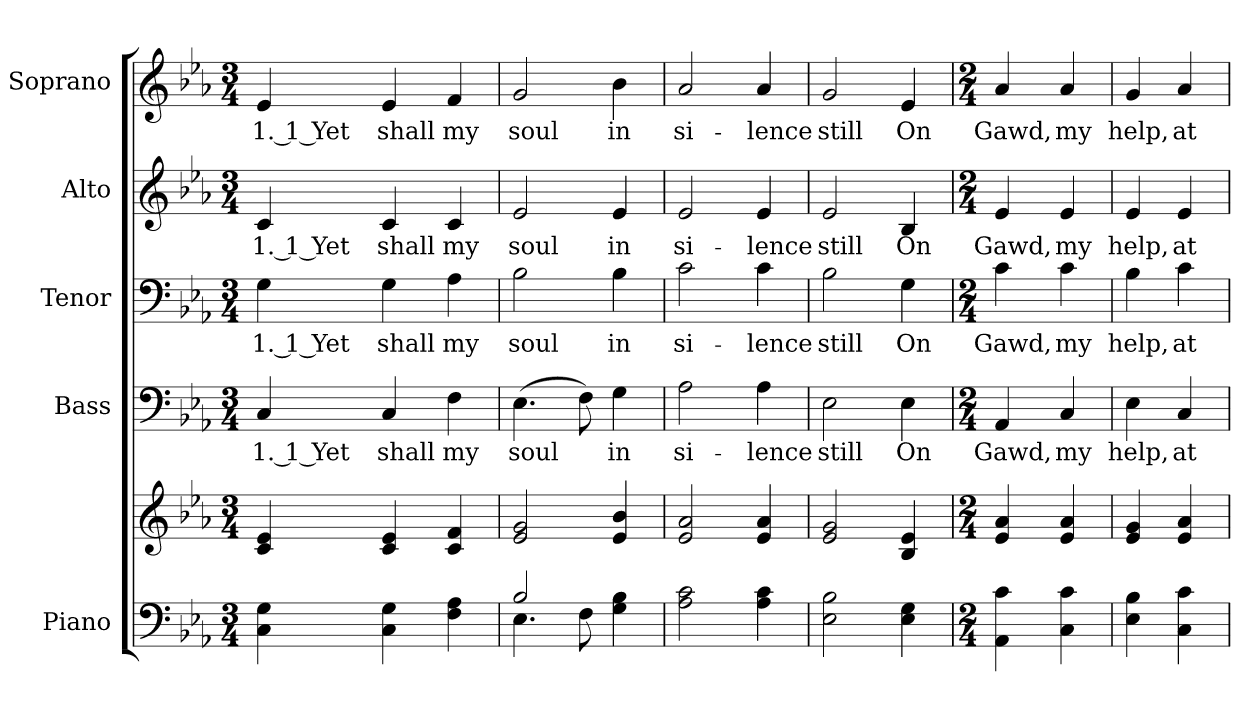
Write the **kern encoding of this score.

**kern	**kern	**kern	**text	**kern	**text	**kern	**text	**kern	**text
*part5	*part5	*part4	*part4	*part3	*part3	*part2	*part2	*part1	*part1
*staff6	*staff5	*staff4	*staff4	*staff3	*staff3	*staff2	*staff2	*staff1	*staff1
*I"Piano	*	*I"Bass	*	*I"Tenor	*	*I"Alto	*	*I"Soprano	*
*I'Pno.	*	*I'B.	*	*I'T.	*	*I'A.	*	*I'S.	*
!!LO:PB:g=z
*clefF4	*clefG2	*clefF4	*	*clefF4	*	*clefG2	*	*clefG2	*
*k[b-e-a-]	*k[b-e-a-]	*k[b-e-a-]	*	*k[b-e-a-]	*	*k[b-e-a-]	*	*k[b-e-a-]	*
*E-:	*E-:	*E-:	*	*E-:	*	*E-:	*	*E-:	*
*M3/4	*M3/4	*M3/4	*	*M3/4	*	*M3/4	*	*M3/4	*
*MM150	*MM150	*MM150	*	*MM150	*	*MM150	*	*MM150	*
=1	=1	=1	=1	=1	=1	=1	=1	=1	=1
!	!	!	!LO:LY:b:color=#000000	!	!	!	!	!	!
!	!	!	!	!	!LO:LY:b:color=#000000	!	!	!	!
!	!	!	!	!	!	!	!LO:LY:b:color=#000000	!	!
!	!	!	!	!	!	!	!	!	!LO:LY:b:color=#000000
4Ci\ 4Gi	4ci/ 4e-i	4Ci/	1. 1 Yet	4Gi\	1. 1 Yet	4ci/	1. 1 Yet	4e-i/	1. 1 Yet
!	!	!	!LO:LY:b:color=#000000	!	!	!	!	!	!
!	!	!	!	!	!LO:LY:b:color=#000000	!	!	!	!
!	!	!	!	!	!	!	!LO:LY:b:color=#000000	!	!
!	!	!	!	!	!	!	!	!	!LO:LY:b:color=#000000
4Ci\ 4Gi	4ci/ 4e-i	4Ci/	shall	4Gi\	shall	4ci/	shall	4e-i/	shall
!	!	!	!LO:LY:b:color=#000000	!	!	!	!	!	!
!	!	!	!	!	!LO:LY:b:color=#000000	!	!	!	!
!	!	!	!	!	!	!	!LO:LY:b:color=#000000	!	!
!	!	!	!	!	!	!	!	!	!LO:LY:b:color=#000000
4Fi\ 4A-i	4ci/ 4fi	4Fi\	my	4A-i\	my	4ci/	my	4fi/	my
=2	=2	=2	=2	=2	=2	=2	=2	=2	=2
*^	*	*	*	*	*	*	*	*	*
!	!	!	!	!LO:LY:b:color=#000000	!	!	!	!	!	!
!	!	!	!	!	!	!LO:LY:b:color=#000000	!	!	!	!
!	!	!	!	!	!	!	!	!LO:LY:b:color=#000000	!	!
!	!	!	!	!	!	!	!	!	!	!LO:LY:b:color=#000000
2B-i/	4.E-i\	2e-i/ 2gi	(4.E-i\	soul	2B-i\	soul	2e-i/	soul	2gi/	soul
.	8Fi\	.	8Fi\)	.	.	.	.	.	.	.
!	!	!	!	!LO:LY:b:color=#000000	!	!	!	!	!	!
!	!	!	!	!	!	!LO:LY:b:color=#000000	!	!	!	!
!	!	!	!	!	!	!	!	!LO:LY:b:color=#000000	!	!
!	!	!	!	!	!	!	!	!	!	!LO:LY:b:color=#000000
4Gi\ 4B-i	4ryy	4e-i/ 4b-i	4Gi\	in	4B-i\	in	4e-i/	in	4b-i\	in
*v	*v	*	*	*	*	*	*	*	*	*
=3	=3	=3	=3	=3	=3	=3	=3	=3	=3
*^	*	*	*	*	*	*	*	*	*
!	!	!	!	!LO:LY:b:color=#000000	!	!	!	!	!	!
*v	*v	*	*	*	*	*	*	*	*	*
*^	*	*	*	*	*	*	*	*	*
!	!	!	!	!	!	!LO:LY:b:color=#000000	!	!	!	!
*v	*v	*	*	*	*	*	*	*	*	*
*^	*	*	*	*	*	*	*	*	*
!	!	!	!	!	!	!	!	!LO:LY:b:color=#000000	!	!
*v	*v	*	*	*	*	*	*	*	*	*
*^	*	*	*	*	*	*	*	*	*
!	!	!	!	!	!	!	!	!	!	!LO:LY:b:color=#000000
*v	*v	*	*	*	*	*	*	*	*	*
2A-i\ 2ci	2e-i/ 2a-i	2A-i\	si-	2ci\	si-	2e-i/	si-	2a-i/	si-
!	!	!	!LO:LY:b:color=#000000	!	!	!	!	!	!
!	!	!	!	!	!LO:LY:b:color=#000000	!	!	!	!
!	!	!	!	!	!	!	!LO:LY:b:color=#000000	!	!
!	!	!	!	!	!	!	!	!	!LO:LY:b:color=#000000
4A-i\ 4ci	4e-i/ 4a-i	4A-i\	-lence	4ci\	-lence	4e-i/	-lence	4a-i/	-lence
=4	=4	=4	=4	=4	=4	=4	=4	=4	=4
!	!	!	!LO:LY:b:color=#000000	!	!	!	!	!	!
!	!	!	!	!	!LO:LY:b:color=#000000	!	!	!	!
!	!	!	!	!	!	!	!LO:LY:b:color=#000000	!	!
!	!	!	!	!	!	!	!	!	!LO:LY:b:color=#000000
2E-i\ 2B-i	2e-i/ 2gi	2E-i\	still	2B-i\	still	2e-i/	still	2gi/	still
!	!	!	!LO:LY:b:color=#000000	!	!	!	!	!	!
!	!	!	!	!	!LO:LY:b:color=#000000	!	!	!	!
!	!	!	!	!	!	!	!LO:LY:b:color=#000000	!	!
!	!	!	!	!	!	!	!	!	!LO:LY:b:color=#000000
4E-i\ 4Gi	4B-i/ 4e-i	4E-i\	On	4Gi\	On	4B-i/	On	4e-i/	On
=5	=5	=5	=5	=5	=5	=5	=5	=5	=5
*M2/4	*M2/4	*M2/4	*	*M2/4	*	*M2/4	*	*M2/4	*
!	!	!	!LO:LY:b:color=#000000	!	!	!	!	!	!
!	!	!	!	!	!LO:LY:b:color=#000000	!	!	!	!
!	!	!	!	!	!	!	!LO:LY:b:color=#000000	!	!
!	!	!	!	!	!	!	!	!	!LO:LY:b:color=#000000
4AA-i\ 4ci	4e-i/ 4a-i	4AA-i/	Gawd,	4ci\	Gawd,	4e-i/	Gawd,	4a-i/	Gawd,
!	!	!	!LO:LY:b:color=#000000	!	!	!	!	!	!
!	!	!	!	!	!LO:LY:b:color=#000000	!	!	!	!
!	!	!	!	!	!	!	!LO:LY:b:color=#000000	!	!
!	!	!	!	!	!	!	!	!	!LO:LY:b:color=#000000
4Ci\ 4ci	4e-i/ 4a-i	4Ci/	my	4ci\	my	4e-i/	my	4a-i/	my
=6	=6	=6	=6	=6	=6	=6	=6	=6	=6
!	!	!	!LO:LY:b:color=#000000	!	!	!	!	!	!
!	!	!	!	!	!LO:LY:b:color=#000000	!	!	!	!
!	!	!	!	!	!	!	!LO:LY:b:color=#000000	!	!
!	!	!	!	!	!	!	!	!	!LO:LY:b:color=#000000
4E-i\ 4B-i	4e-i/ 4gi	4E-i\	help,	4B-i\	help,	4e-i/	help,	4gi/	help,
!	!	!	!LO:LY:b:color=#000000	!	!	!	!	!	!
!	!	!	!	!	!LO:LY:b:color=#000000	!	!	!	!
!	!	!	!	!	!	!	!LO:LY:b:color=#000000	!	!
!	!	!	!	!	!	!	!	!	!LO:LY:b:color=#000000
4Ci\ 4ci	4e-i/ 4a-i	4Ci/	at-	4ci\	at-	4e-i/	at-	4a-i/	at-
=	=	=	=	=	=	=	=	=	=
*-	*-	*-	*-	*-	*-	*-	*-	*-	*-
